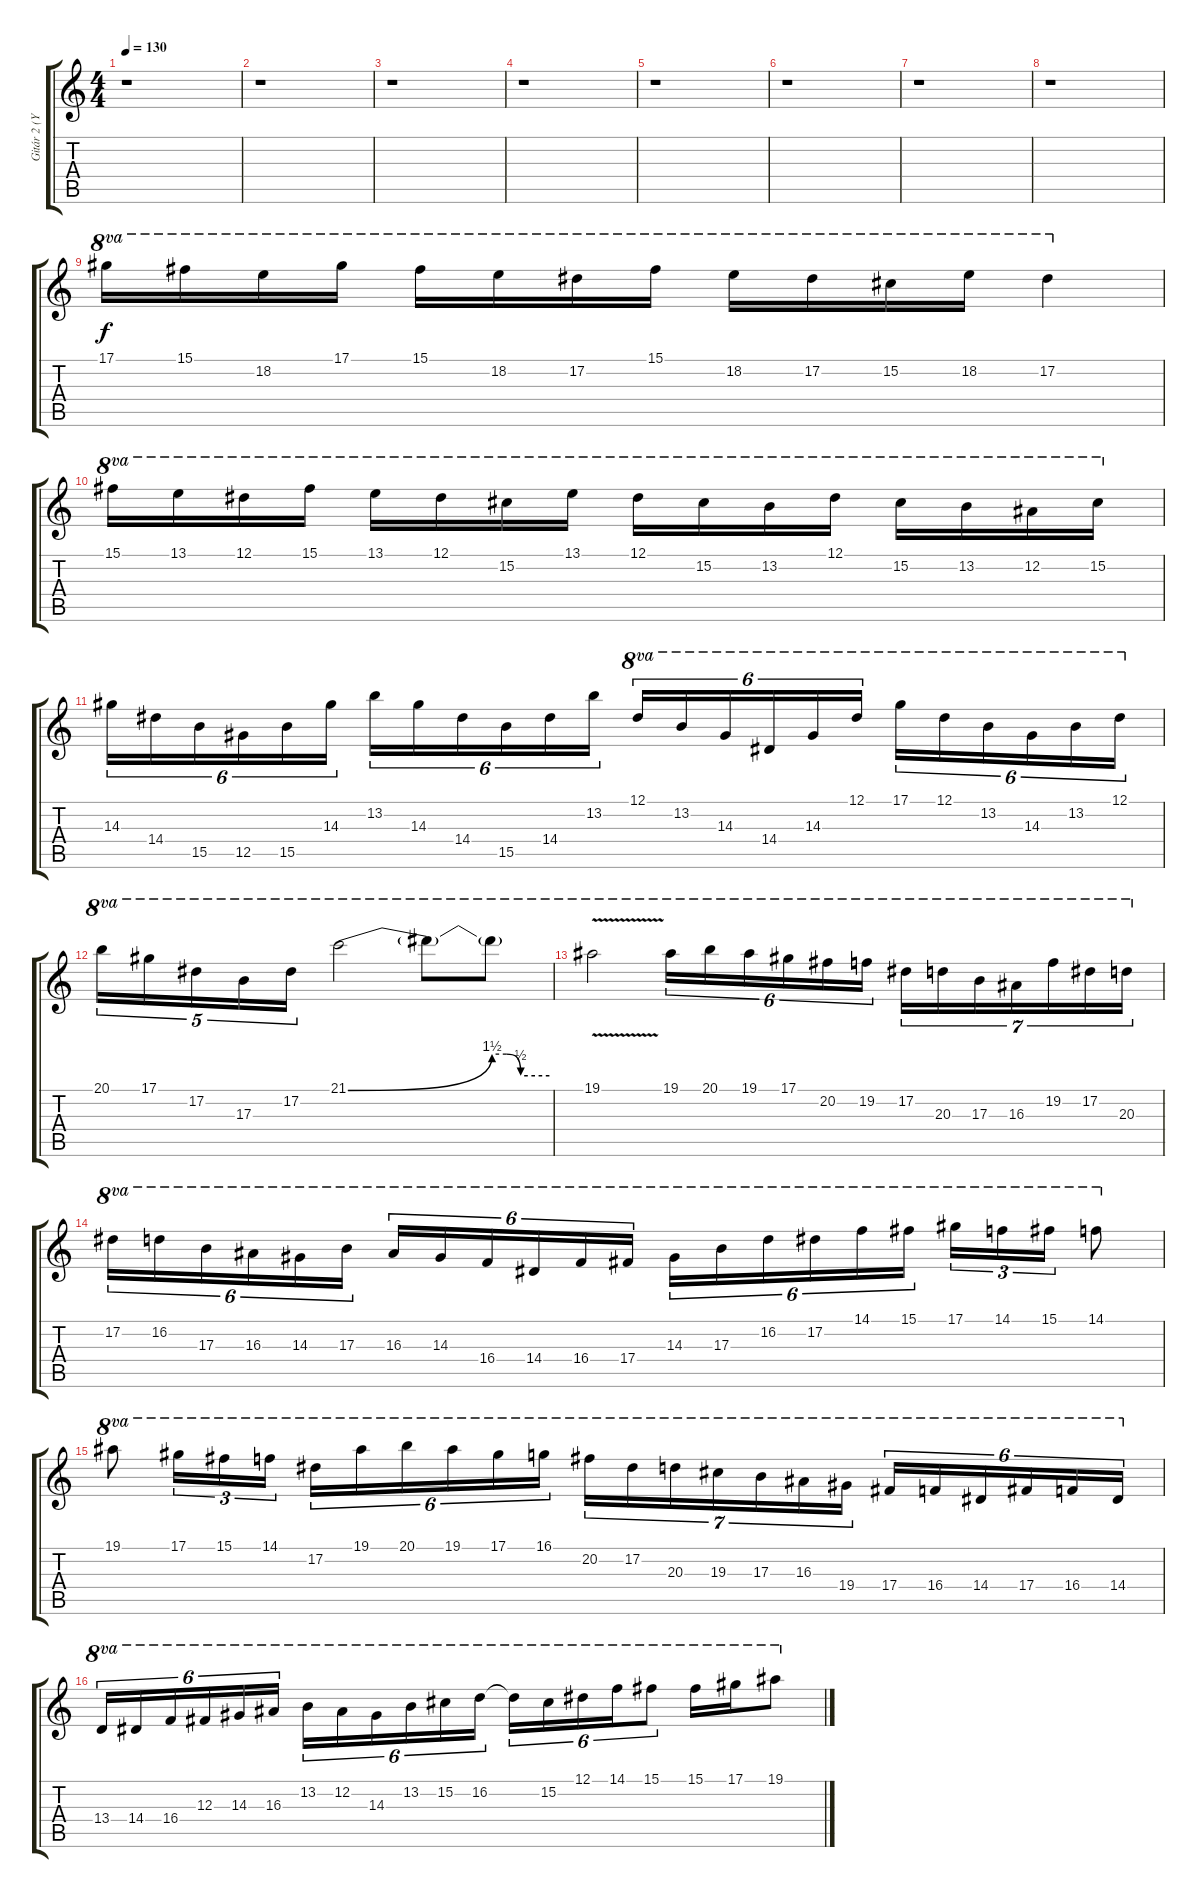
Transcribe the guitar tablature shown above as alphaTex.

\track ("Gitár 2 (Yngwie Malmsteen)" "Gitár 2 (Y") {instrument distortionguitar}
\staff {score tabs}
\tuning (Eb4 Bb3 Gb3 Db3 Ab2 Eb2) {hide}
\ts (4 4)
\tempo 130
\clef g2
\ks c
r.1{dy f} |
r.1 |
r.1 |
r.1 |
r.1 |
r.1 |
r.1 |
r.1 |
17.1.16{ot 8va} 15.1.16{ot 8va} 18.2.16{ot 8va} 17.1.16{ot 8va} 15.1.16{ot 8va} 18.2.16{ot 8va} 17.2.16{ot 8va} 15.1.16{ot 8va} 18.2.16{ot 8va} 17.2.16{ot 8va} 15.2.16{ot 8va} 18.2.16{ot 8va} 17.2.4{ot 8va} |
15.1.16{ot 8va} 13.1.16{ot 8va} 12.1.16{ot 8va} 15.1.16{ot 8va} 13.1.16{ot 8va} 12.1.16{ot 8va} 15.2.16{ot 8va} 13.1.16{ot 8va} 12.1.16{ot 8va} 15.2.16{ot 8va} 13.2.16{ot 8va} 12.1.16{ot 8va} 15.2.16{ot 8va} 13.2.16{ot 8va} 12.2.16{ot 8va} 15.2.16{ot 8va} |
14.3.16{tu (6 4)} 14.4.16{tu (6 4)} 15.5.16{tu (6 4)} 12.5.16{tu (6 4)} 15.5.16{tu (6 4)} 14.3.16{tu (6 4)} 13.2.16{tu (6 4)} 14.3.16{tu (6 4)} 14.4.16{tu (6 4)} 15.5.16{tu (6 4)} 14.4.16{tu (6 4)} 13.2.16{tu (6 4)} 12.1.16{tu (6 4) ot 8va} 13.2.16{tu (6 4) ot 8va} 14.3.16{tu (6 4) ot 8va} 14.4.16{tu (6 4) ot 8va} 14.3.16{tu (6 4) ot 8va} 12.1.16{tu (6 4) ot 8va} 17.1.16{tu (6 4) ot 8va} 12.1.16{tu (6 4) ot 8va} 13.2.16{tu (6 4) ot 8va} 14.3.16{tu (6 4) ot 8va} 13.2.16{tu (6 4) ot 8va} 12.1.16{tu (6 4) ot 8va} |
20.1.16{tu (5 4) ot 8va} 17.1.16{tu (5 4) ot 8va} 17.2.16{tu (5 4) ot 8va} 17.3.16{tu (5 4) ot 8va} 17.2.16{tu (5 4) ot 8va} 21.1{be (bend 0 0 60 6)}.2{ot 8va} 21.1{t}.8{ot 8va} 21.1{be (custom 0 6 15 6 30 2 60 2) t}.8{ot 8va} |
19.1{v}.2{ot 8va} 19.1.16{tu (6 4) ot 8va} 20.1.16{tu (6 4) ot 8va} 19.1.16{tu (6 4) ot 8va} 17.1.16{tu (6 4) ot 8va} 20.2.16{tu (6 4) ot 8va} 19.2.16{tu (6 4) ot 8va} 17.2.16{tu (7 4) ot 8va} 20.3.16{tu (7 4) ot 8va} 17.3.16{tu (7 4) ot 8va} 16.3.16{tu (7 4) ot 8va} 19.2.16{tu (7 4) ot 8va} 17.2.16{tu (7 4) ot 8va} 20.3.16{tu (7 4) ot 8va} |
17.2.16{tu (6 4) ot 8va} 16.2.16{tu (6 4) ot 8va} 17.3.16{tu (6 4) ot 8va} 16.3.16{tu (6 4) ot 8va} 14.3.16{tu (6 4) ot 8va} 17.3.16{tu (6 4) ot 8va} 16.3.16{tu (6 4) ot 8va} 14.3.16{tu (6 4) ot 8va} 16.4.16{tu (6 4) ot 8va} 14.4.16{tu (6 4) ot 8va} 16.4.16{tu (6 4) ot 8va} 17.4.16{tu (6 4) ot 8va} 14.3.16{tu (6 4) ot 8va} 17.3.16{tu (6 4) ot 8va} 16.2.16{tu (6 4) ot 8va} 17.2.16{tu (6 4) ot 8va} 14.1.16{tu (6 4) ot 8va} 15.1.16{tu (6 4) ot 8va} 17.1.16{tu (3 2) ot 8va} 14.1.16{tu (3 2) ot 8va} 15.1.16{tu (3 2) ot 8va} 14.1.8{ot 8va} |
19.1.8{ot 8va} 17.1.16{tu (3 2) ot 8va} 15.1.16{tu (3 2) ot 8va} 14.1.16{tu (3 2) ot 8va} 17.2.16{tu (6 4) ot 8va} 19.1.16{tu (6 4) ot 8va} 20.1.16{tu (6 4) ot 8va} 19.1.16{tu (6 4) ot 8va} 17.1.16{tu (6 4) ot 8va} 16.1.16{tu (6 4) ot 8va} 20.2.16{tu (7 4) ot 8va} 17.2.16{tu (7 4) ot 8va} 20.3.16{tu (7 4) ot 8va} 19.3.16{tu (7 4) ot 8va} 17.3.16{tu (7 4) ot 8va} 16.3.16{tu (7 4) ot 8va} 19.4.16{tu (7 4) ot 8va} 17.4.16{tu (6 4) ot 8va} 16.4.16{tu (6 4) ot 8va} 14.4.16{tu (6 4) ot 8va} 17.4.16{tu (6 4) ot 8va} 16.4.16{tu (6 4) ot 8va} 14.4.16{tu (6 4) ot 8va} |
13.4.16{tu (6 4) ot 8va} 14.4.16{tu (6 4) ot 8va} 16.4.16{tu (6 4) ot 8va} 12.3.16{tu (6 4) ot 8va} 14.3.16{tu (6 4) ot 8va} 16.3.16{tu (6 4) ot 8va} 13.2.16{tu (6 4) ot 8va} 12.2.16{tu (6 4) ot 8va} 14.3.16{tu (6 4) ot 8va} 13.2.16{tu (6 4) ot 8va} 15.2.16{tu (6 4) ot 8va} 16.2.16{tu (6 4) ot 8va} 16.2{t}.16{tu (6 4) ot 8va} 15.2.16{tu (6 4) ot 8va} 12.1.16{tu (6 4) ot 8va} 14.1.16{tu (6 4) ot 8va} 15.1.8{tu (6 4) ot 8va} 15.1.16{ot 8va} 17.1.16{ot 8va} 19.1.8{ot 8va}
